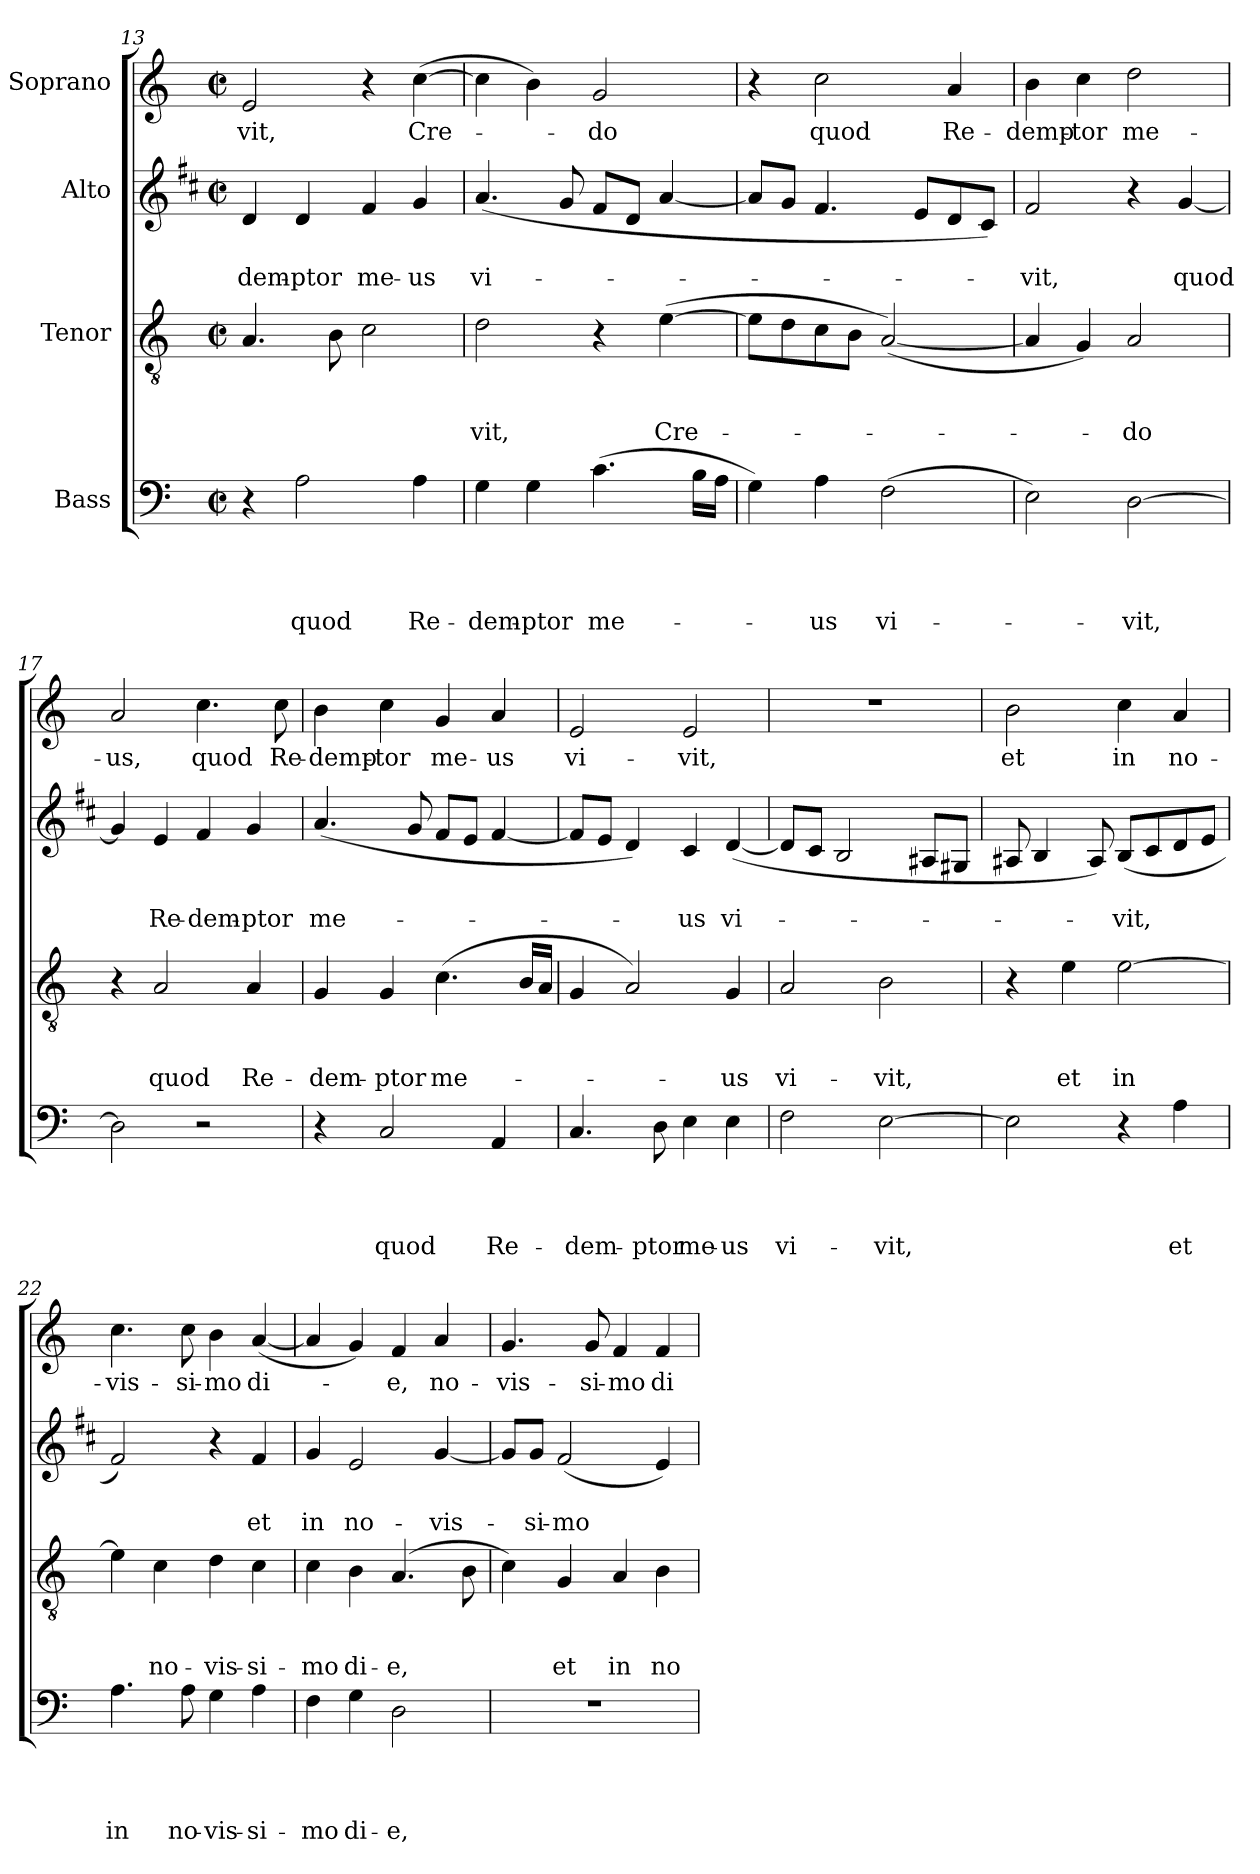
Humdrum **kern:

**kern	**text	**text	**text	**text	**kern	**text	**text	**text	**kern	**text	**text	**kern	**text
*part4	*part4	*part4	*part4	*part4	*part3	*part3	*part3	*part3	*part2	*part2	*part2	*part1	*part1
*staff4	*staff4	*staff4	*staff4	*staff4	*staff3	*staff3	*staff3	*staff3	*staff2	*staff2	*staff2	*staff1	*staff1
*I"Bass	*	*	*	*	*I"Tenor	*	*	*	*I"Alto	*	*	*I"Soprano	*
!!LO:PB:g=z
*clefF4	*	*	*	*	*clefGv2	*	*	*	*clefG2	*	*	*clefG2	*
*	*	*	*	*	*	*	*	*	*ITrd1c2	*	*	*	*
*k[]	*	*	*	*	*k[]	*	*	*	*k[]	*	*	*k[]	*
*a:	*	*	*	*	*a:	*	*	*	*a:	*	*	*a:	*
*M2/2	*	*	*	*	*M2/2	*	*	*	*M2/2	*	*	*M2/2	*
*met(c|)	*	*	*	*	*met(c|)	*	*	*	*met(c|)	*	*	*met(c|)	*
=13	=13	=13	=13	=13	=13	=13	=13	=13	=13	=13	=13	=13	=13
!	!	!	!	!	!	!	!	!	!	!	!LO:LY:b	!	!LO:LY:b
4r	.	.	.	.	4.A/	.	.	.	4c/	.	-dem-	2e/	-vit,
!	!	!	!	!LO:LY:b	!	!	!	!	!	!	!LO:LY:b	!	!
2A\	.	.	.	quod	.	.	.	.	4c/	.	-ptor	.	.
.	.	.	.	.	8B\	.	.	.	.	.	.	.	.
!	!	!	!	!	!	!	!	!	!	!	!LO:LY:b	!	!
.	.	.	.	.	2c\	.	.	.	4e/	.	me-	4r	.
!	!	!	!	!LO:LY:b	!	!	!	!	!	!	!LO:LY:b	!	!LO:LY:b
4A\	.	.	.	Re-	.	.	.	.	4f/	.	-us	(>[4cc\	Cre-
=14	=14	=14	=14	=14	=14	=14	=14	=14	=14	=14	=14	=14	=14
!	!	!	!	!LO:LY:b	!	!	!	!LO:LY:b	!	!	!LO:LY:b	!	!
4G\	.	.	.	-dem-	2d\	.	.	-vit,	(<4.g/	.	vi-	4cc\]	.
!	!	!	!	!LO:LY:b	!	!	!	!	!	!	!	!	!
4G\	.	.	.	-ptor	.	.	.	.	.	.	.	4b\)	.
.	.	.	.	.	.	.	.	.	8f/	.	.	.	.
!	!	!	!	!LO:LY:b	!	!	!	!	!	!	!	!	!LO:LY:b
(>4.c\	.	.	.	me-	4r	.	.	.	8e/L	.	.	2g/	-do
.	.	.	.	.	.	.	.	.	8c/J	.	.	.	.
!	!	!	!	!	!	!	!	!LO:LY:b	!	!	!	!	!
.	.	.	.	.	(>[4e\	.	.	Cre-	[4g/	.	.	.	.
16B\LL	.	.	.	.	.	.	.	.	.	.	.	.	.
16A\JJ	.	.	.	.	.	.	.	.	.	.	.	.	.
=15	=15	=15	=15	=15	=15	=15	=15	=15	=15	=15	=15	=15	=15
4G\)	.	.	.	.	8e\L]	.	.	.	8g/L]	.	.	4r	.
.	.	.	.	.	8d\	.	.	.	8f/J	.	.	.	.
!	!	!	!	!LO:LY:b	!	!	!	!	!	!	!	!	!LO:LY:b
4A\	.	.	.	-us	8c\	.	.	.	4.e/	.	.	2cc\	quod
.	.	.	.	.	8B\J	.	.	.	.	.	.	.	.
!	!	!	!	!LO:LY:b	!	!	!	!	!	!	!	!	!
(>2F\	.	.	.	vi-	(<[2A/)	.	.	.	.	.	.	.	.
.	.	.	.	.	.	.	.	.	8d/L	.	.	.	.
!	!	!	!	!	!	!	!	!	!	!	!	!	!LO:LY:b
.	.	.	.	.	.	.	.	.	8c/	.	.	4a/	Re-
.	.	.	.	.	.	.	.	.	8B/J)	.	.	.	.
=16	=16	=16	=16	=16	=16	=16	=16	=16	=16	=16	=16	=16	=16
!	!	!	!	!	!	!	!	!	!	!	!LO:LY:b	!	!LO:LY:b
2E\)	.	.	.	.	4A/]	.	.	.	2e/	.	-vit,	4b\	-demp-
!	!	!	!	!	!	!	!	!	!	!	!	!	!LO:LY:b
.	.	.	.	.	4G/)	.	.	.	.	.	.	4cc\	-tor
!	!	!	!	!LO:LY:b	!	!	!	!LO:LY:b	!	!	!	!	!LO:LY:b
[2D\	.	.	.	-vit,	2A/	.	.	-do	4r	.	.	2dd\	me-
!	!	!	!	!	!	!	!	!	!	!	!LO:LY:b	!	!
.	.	.	.	.	.	.	.	.	[4f/	.	quod	.	.
=17	=17	=17	=17	=17	=17	=17	=17	=17	=17	=17	=17	=17	=17
!	!	!	!	!	!	!	!	!	!	!	!	!	!LO:LY:b
2D\]	.	.	.	.	4r	.	.	.	4f/]	.	.	2a/	-us,
!	!	!	!	!	!	!	!	!LO:LY:b	!	!	!LO:LY:b	!	!
.	.	.	.	.	2A/	.	.	quod	4d/	.	Re-	.	.
!	!	!	!	!	!	!	!	!	!	!	!LO:LY:b	!	!LO:LY:b
2r	.	.	.	.	.	.	.	.	4e/	.	-dem-	4.cc\	quod
!	!	!	!	!	!	!	!	!LO:LY:b	!	!	!LO:LY:b	!	!
.	.	.	.	.	4A/	.	.	Re-	4f/	.	-ptor	.	.
!	!	!	!	!	!	!	!	!	!	!	!	!	!LO:LY:b
.	.	.	.	.	.	.	.	.	.	.	.	8cc\	Re-
=18	=18	=18	=18	=18	=18	=18	=18	=18	=18	=18	=18	=18	=18
!	!	!	!	!	!	!	!	!LO:LY:b	!	!	!LO:LY:b	!	!LO:LY:b
4r	.	.	.	.	4G/	.	.	-dem-	(<4.g/	.	me-	4b\	-demp-
!	!	!	!	!LO:LY:b	!	!	!	!LO:LY:b	!	!	!	!	!LO:LY:b
2C/	.	.	.	quod	4G/	.	.	-ptor	.	.	.	4cc\	-tor
.	.	.	.	.	.	.	.	.	8f/	.	.	.	.
!	!	!	!	!	!	!	!	!LO:LY:b	!	!	!	!	!LO:LY:b
.	.	.	.	.	(>4.c\	.	.	me-	8e/L	.	.	4g/	me-
.	.	.	.	.	.	.	.	.	8d/J	.	.	.	.
!	!	!	!	!LO:LY:b	!	!	!	!	!	!	!	!	!LO:LY:b
4AA/	.	.	.	Re-	.	.	.	.	[4e/	.	.	4a/	-us
.	.	.	.	.	16B/LL	.	.	.	.	.	.	.	.
.	.	.	.	.	16A/JJ	.	.	.	.	.	.	.	.
!!LO:LB:g=z
=19	=19	=19	=19	=19	=19	=19	=19	=19	=19	=19	=19	=19	=19
!	!	!	!	!LO:LY:b	!	!	!	!	!	!	!	!	!LO:LY:b
4.C/	.	.	.	-dem-	4G/	.	.	.	8e/L]	.	.	2e/	vi-
.	.	.	.	.	.	.	.	.	8d/J	.	.	.	.
.	.	.	.	.	2A/)	.	.	.	4c/)	.	.	.	.
!	!	!	!	!LO:LY:b	!	!	!	!	!	!	!	!	!
8D\	.	.	.	-ptor	.	.	.	.	.	.	.	.	.
!	!	!	!	!LO:LY:b	!	!	!	!	!	!	!LO:LY:b	!	!LO:LY:b
4E\	.	.	.	me-	.	.	.	.	4B/	.	-us	2e/	-vit,
!	!	!	!	!LO:LY:b	!	!	!	!LO:LY:b	!	!	!LO:LY:b	!	!
4E\	.	.	.	-us	4G/	.	.	-us	(<[4c/	.	vi-	.	.
=20	=20	=20	=20	=20	=20	=20	=20	=20	=20	=20	=20	=20	=20
!	!	!	!	!LO:LY:b	!	!	!	!LO:LY:b	!	!	!	!	!
2F\	.	.	.	vi-	2A/	.	.	vi-	8c/L]	.	.	1r	.
.	.	.	.	.	.	.	.	.	8B/J	.	.	.	.
.	.	.	.	.	.	.	.	.	2A/	.	.	.	.
!	!	!	!	!LO:LY:b	!	!	!	!LO:LY:b	!	!	!	!	!
[2E\	.	.	.	-vit,	2B\	.	.	-vit,	.	.	.	.	.
.	.	.	.	.	.	.	.	.	8G#X/L	.	.	.	.
.	.	.	.	.	.	.	.	.	8F#/J	.	.	.	.
=21	=21	=21	=21	=21	=21	=21	=21	=21	=21	=21	=21	=21	=21
!	!	!	!	!	!	!	!	!	!	!	!	!	!LO:LY:b
2E\]	.	.	.	.	4r	.	.	.	8G#X/	.	.	2b\	et
.	.	.	.	.	.	.	.	.	4A/	.	.	.	.
!	!	!	!	!	!	!	!	!LO:LY:b	!	!	!	!	!
.	.	.	.	.	4e\	.	.	et	.	.	.	.	.
.	.	.	.	.	.	.	.	.	8G#/)	.	.	.	.
!	!	!	!	!	!	!	!	!LO:LY:b	!	!	!LO:LY:b	!	!LO:LY:b
4r	.	.	.	.	[2e\	.	.	in	(<8A/L	.	-vit,	4cc\	in
.	.	.	.	.	.	.	.	.	8B/	.	.	.	.
!	!	!	!	!LO:LY:b	!	!	!	!	!	!	!	!	!LO:LY:b
4A\	.	.	.	et	.	.	.	.	8c/	.	.	4a/	no-
.	.	.	.	.	.	.	.	.	8d/J	.	.	.	.
=22	=22	=22	=22	=22	=22	=22	=22	=22	=22	=22	=22	=22	=22
!	!	!	!	!LO:LY:b	!	!	!	!	!	!	!	!	!LO:LY:b
4.A\	.	.	.	in	4e\]	.	.	.	2e/)	.	.	4.cc\	-vis-
!	!	!	!	!	!	!	!	!LO:LY:b	!	!	!	!	!
.	.	.	.	.	4c\	.	.	no-	.	.	.	.	.
!	!	!	!	!LO:LY:b	!	!	!	!	!	!	!	!	!LO:LY:b
8A\	.	.	.	no-	.	.	.	.	.	.	.	8cc\	-si-
!	!	!	!	!LO:LY:b	!	!	!	!LO:LY:b	!	!	!	!	!LO:LY:b
4G\	.	.	.	-vis-	4d\	.	.	-vis-	4r	.	.	4b\	-mo
!	!	!	!	!LO:LY:b	!	!	!	!LO:LY:b	!	!	!LO:LY:b	!	!LO:LY:b
4A\	.	.	.	-si-	4c\	.	.	-si-	4e/	.	et	(<[4a/	di-
=23	=23	=23	=23	=23	=23	=23	=23	=23	=23	=23	=23	=23	=23
!	!	!	!	!LO:LY:b	!	!	!	!LO:LY:b	!	!	!LO:LY:b	!	!
4F\	.	.	.	-mo	4c\	.	.	-mo	4f/	.	in	4a/]	.
!	!	!	!	!LO:LY:b	!	!	!	!LO:LY:b	!	!	!LO:LY:b	!	!
4G\	.	.	.	di-	4B\	.	.	di-	2d/	.	no-	4g/)	.
!	!	!	!	!LO:LY:b	!	!	!	!LO:LY:b	!	!	!	!	!LO:LY:b
2D\	.	.	.	-e,	(>4.A/	.	.	-e,	.	.	.	4f/	-e,
!	!	!	!	!	!	!	!	!	!	!	!LO:LY:b	!	!LO:LY:b
.	.	.	.	.	.	.	.	.	[4f/	.	-vis-	4a/	no-
.	.	.	.	.	8B\	.	.	.	.	.	.	.	.
=24	=24	=24	=24	=24	=24	=24	=24	=24	=24	=24	=24	=24	=24
!	!	!	!	!	!	!	!	!	!	!	!	!	!LO:LY:b
1r	.	.	.	.	4c\)	.	.	.	8f/L]	.	.	4.g/	-vis-
!	!	!	!	!	!	!	!	!	!	!	!LO:LY:b	!	!
.	.	.	.	.	.	.	.	.	8f/J	.	-si-	.	.
!	!	!	!	!	!	!	!	!LO:LY:b	!	!	!LO:LY:b	!	!
.	.	.	.	.	4G/	.	.	et	(<2e/	.	-mo	.	.
!	!	!	!	!	!	!	!	!	!	!	!	!	!LO:LY:b
.	.	.	.	.	.	.	.	.	.	.	.	8g/	-si-
!	!	!	!	!	!	!	!	!LO:LY:b	!	!	!	!	!LO:LY:b
.	.	.	.	.	4A/	.	.	in	.	.	.	4f/	-mo
!	!	!	!	!	!	!	!	!LO:LY:b	!	!	!	!	!LO:LY:b
.	.	.	.	.	4B\	.	.	no-	4d/)	.	.	4f/	di-
=	=	=	=	=	=	=	=	=	=	=	=	=	=
*-	*-	*-	*-	*-	*-	*-	*-	*-	*-	*-	*-	*-	*-
